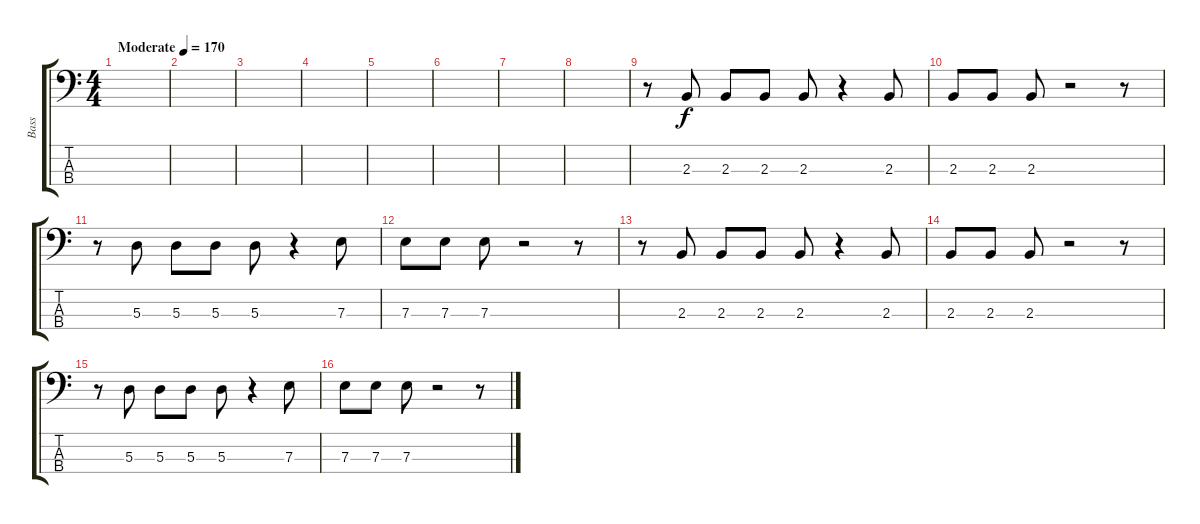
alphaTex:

\track ("Bass" "Bass") {instrument electricbasspick}
\staff {score tabs}
\tuning (G2 D2 A1 E1) {hide}
\ts (4 4)
\tempo (170 "Moderate")
\clef f4
\ks c
|
|
|
|
|
|
|
|
r.8 2.3.8 2.3.8 2.3.8 2.3.8 r.4 2.3.8 |
2.3.8 2.3.8 2.3.8 r.2 r.8 |
r.8 5.3.8 5.3.8 5.3.8 5.3.8 r.4 7.3.8 |
7.3.8 7.3.8 7.3.8 r.2 r.8 |
r.8 2.3.8 2.3.8 2.3.8 2.3.8 r.4 2.3.8 |
2.3.8 2.3.8 2.3.8 r.2 r.8 |
r.8 5.3.8 5.3.8 5.3.8 5.3.8 r.4 7.3.8 |
7.3.8 7.3.8 7.3.8 r.2 r.8
